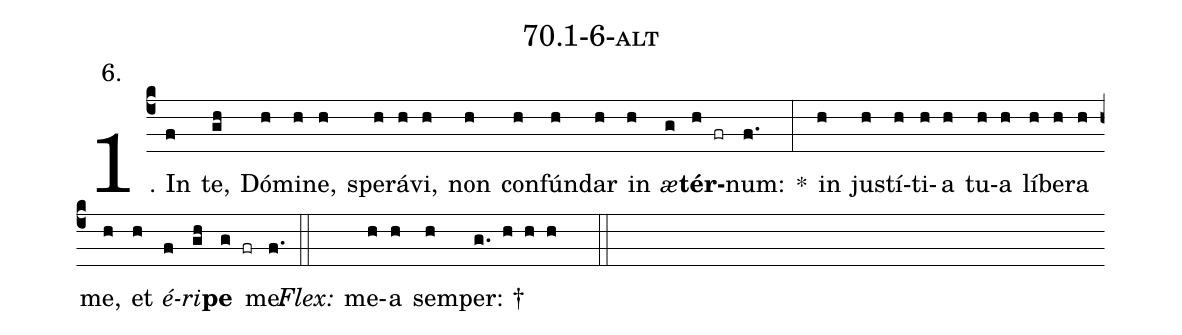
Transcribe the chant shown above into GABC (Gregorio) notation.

name: 70.1-6-alt;
annotation: 6.;
%%
(c4)1. In(f) te,(gh) Dó(h)mi(h)ne,(h) spe(h)rá(h)vi,(h) non(h) con(h)fún(h)dar(h) in(h) <i>æ</i>(g)<b>tér</b>(h fr)num:(f.) *(:) in(h) jus(h)tí(h)ti(h)a(h) tu(h)a(h) lí(h)be(h)ra(h) me,(h) et(h) <i>é</i>(f)<i>ri</i>(gh)<b>pe</b>(g fr) me.(f.) (::)
<i>Flex:</i>()  me(h)a(h) sem(h)per: †(g. h h h  ::)
